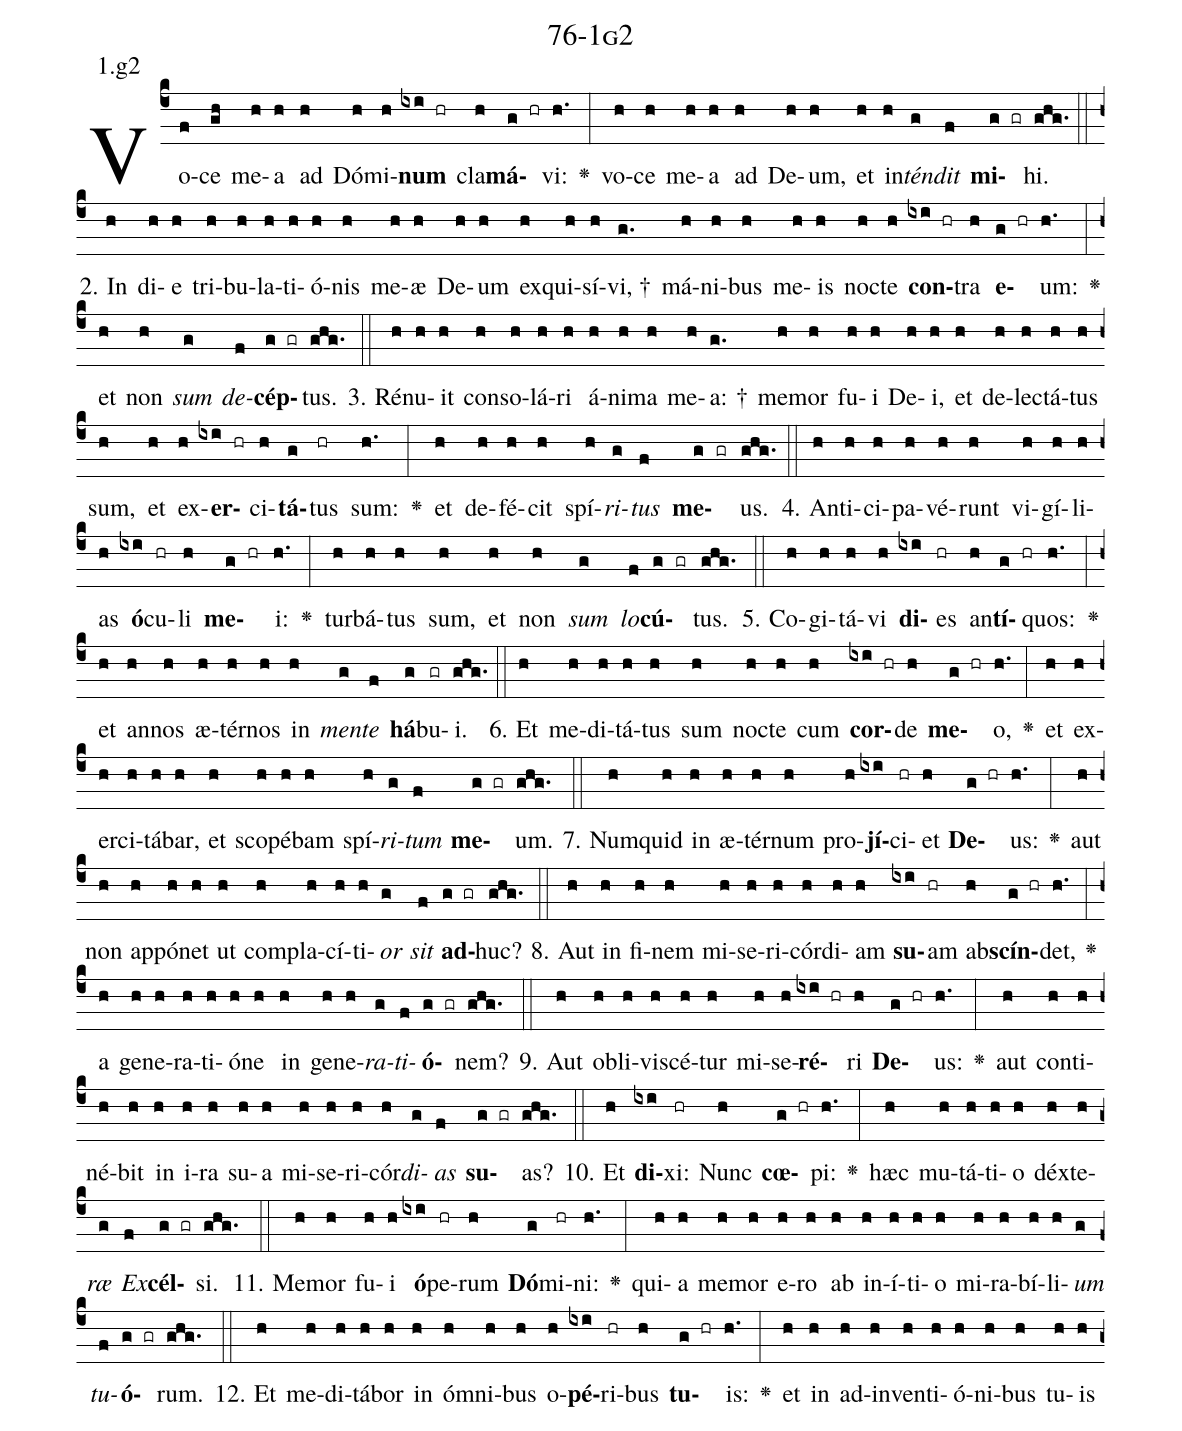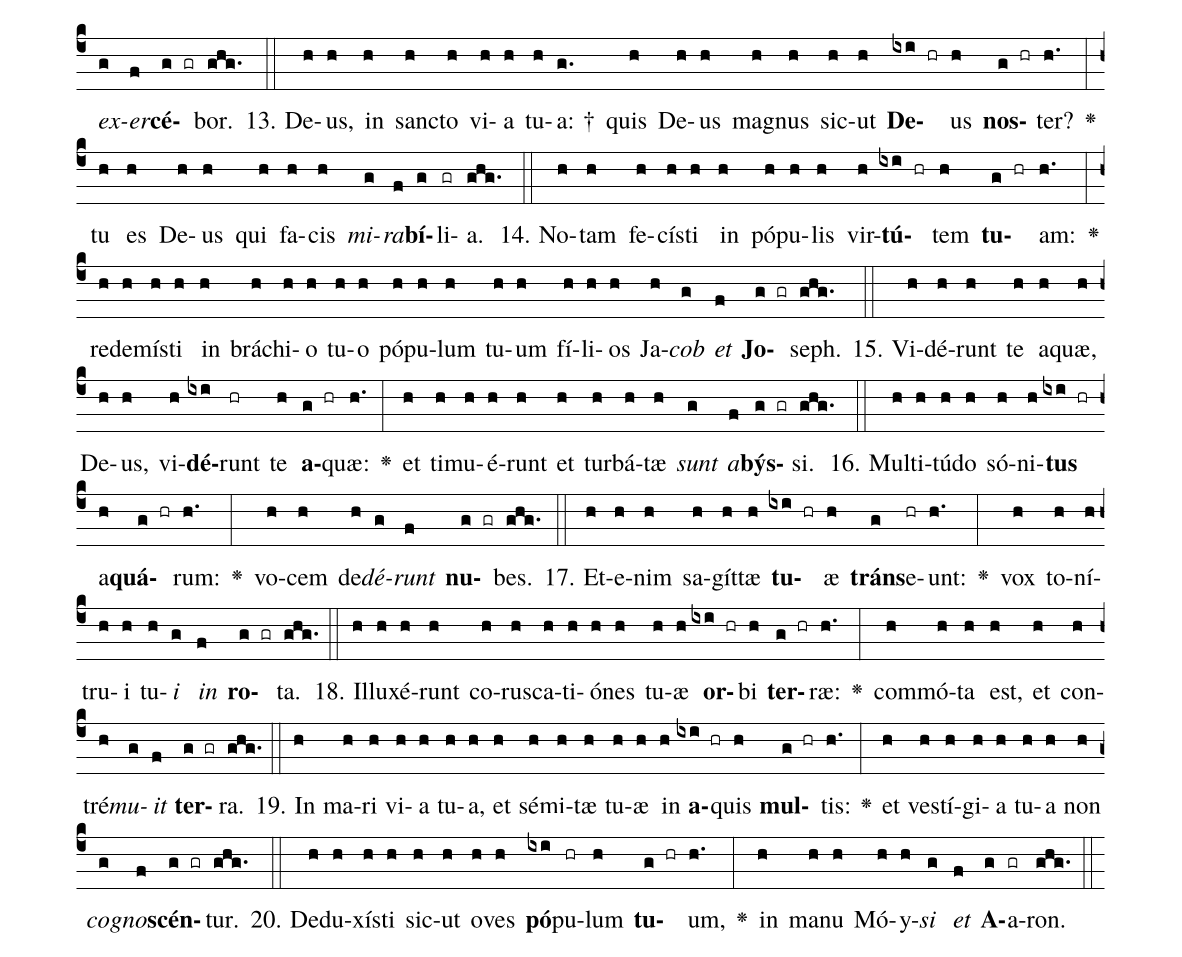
name: 76-1g2;
annotation: 1.g2;
%%
(c4)Vo(f)ce(gh) me(h)a(h) ad(h) Dó(h)mi(h)<b>num</b>(ixi hr) cla(h)<b>má</b>(g hr)vi:(h.) <v>\greheightstar</v>(:) vo(h)ce(h) me(h)a(h) ad(h) De(h)um,(h) et(h) in(h)<i>tén</i>(g)<i>dit</i>(f) <b>mi</b>(g gr)hi.(ghg.) (::)
2. In(h) di(h)e(h) tri(h)bu(h)la(h)ti(h)ó(h)nis(h) me(h)æ(h) De(h)um(h) ex(h)qui(h)sí(h)vi, †(g.) má(h)ni(h)bus(h) me(h)is(h) noc(h)te(h) <b>con</b>(ixi hr)tra(h) <b>e</b>(g hr)um:(h.) <v>\greheightstar</v>(:) et(h) non(h) <i>sum</i>(g) <i>de</i>(f)<b>cép</b>(g gr)tus.(ghg.) (::)
3. Ré(h)nu(h)it(h) con(h)so(h)lá(h)ri(h) á(h)ni(h)ma(h) me(h)a: †(g.) me(h)mor(h) fu(h)i(h) De(h)i,(h) et(h) de(h)lec(h)tá(h)tus(h) sum,(h) et(h) ex(h)<b>er</b>(ixi hr)ci(h)<b>tá</b>(g)tus(hr) sum:(h.) <v>\greheightstar</v>(:) et(h) de(h)fé(h)cit(h) spí(h)<i>ri</i>(g)<i>tus</i>(f) <b>me</b>(g gr)us.(ghg.) (::)
4. An(h)ti(h)ci(h)pa(h)vé(h)runt(h) vi(h)gí(h)li(h)as(h) <b>ó</b>(ixi)cu(hr)li(h) <b>me</b>(g hr)i:(h.) <v>\greheightstar</v>(:) tur(h)bá(h)tus(h) sum,(h) et(h) non(h) <i>sum</i>(g) <i>lo</i>(f)<b>cú</b>(g gr)tus.(ghg.) (::)
5. Co(h)gi(h)tá(h)vi(h) <b>di</b>(ixi)es(hr) an(h)<b>tí</b>(g hr)quos:(h.) <v>\greheightstar</v>(:) et(h) an(h)nos(h) æ(h)tér(h)nos(h) in(h) <i>men</i>(g)<i>te</i>(f) <b>há</b>(g)bu(gr)i.(ghg.) (::)
6. Et(h) me(h)di(h)tá(h)tus(h) sum(h) noc(h)te(h) cum(h) <b>cor</b>(ixi hr)de(h) <b>me</b>(g hr)o,(h.) <v>\greheightstar</v>(:) et(h) ex(h)er(h)ci(h)tá(h)bar,(h) et(h) sco(h)pé(h)bam(h) spí(h)<i>ri</i>(g)<i>tum</i>(f) <b>me</b>(g gr)um.(ghg.) (::)
7. Num(h)quid(h) in(h) æ(h)tér(h)num(h) pro(h)<b>jí</b>(ixi)ci(hr)et(h) <b>De</b>(g hr)us:(h.) <v>\greheightstar</v>(:) aut(h) non(h) ap(h)pó(h)net(h) ut(h) com(h)pla(h)cí(h)ti(h)<i>or</i>(g) <i>sit</i>(f) <b>ad</b>(g gr)huc?(ghg.) (::)
8. Aut(h) in(h) fi(h)nem(h) mi(h)se(h)ri(h)cór(h)di(h)am(h) <b>su</b>(ixi)am(hr) ab(h)<b>scín</b>(g hr)det,(h.) <v>\greheightstar</v>(:) a(h) ge(h)ne(h)ra(h)ti(h)ó(h)ne(h) in(h) ge(h)ne(h)<i>ra</i>(g)<i>ti</i>(f)<b>ó</b>(g gr)nem?(ghg.) (::)
9. Aut(h) ob(h)li(h)vi(h)scé(h)tur(h) mi(h)se(h)<b>ré</b>(ixi hr)ri(h) <b>De</b>(g hr)us:(h.) <v>\greheightstar</v>(:) aut(h) con(h)ti(h)né(h)bit(h) in(h) i(h)ra(h) su(h)a(h) mi(h)se(h)ri(h)cór(h)<i>di</i>(g)<i>as</i>(f) <b>su</b>(g gr)as?(ghg.) (::)
10. Et(h) <b>di</b>(ixi)xi:(hr) Nunc(h) <b>cœ</b>(g hr)pi:(h.) <v>\greheightstar</v>(:) hæc(h) mu(h)tá(h)ti(h)o(h) déx(h)te(h)<i>ræ</i>(g) <i>Ex</i>(f)<b>cél</b>(g gr)si.(ghg.) (::)
11. Me(h)mor(h) fu(h)i(h) <b>ó</b>(ixi)pe(hr)rum(h) <b>Dó</b>(g)mi(hr)ni:(h.) <v>\greheightstar</v>(:) qui(h)a(h) me(h)mor(h) e(h)ro(h) ab(h) in(h)í(h)ti(h)o(h) mi(h)ra(h)bí(h)li(h)<i>um</i>(g) <i>tu</i>(f)<b>ó</b>(g gr)rum.(ghg.) (::)
12. Et(h) me(h)di(h)tá(h)bor(h) in(h) óm(h)ni(h)bus(h) o(h)<b>pé</b>(ixi)ri(hr)bus(h) <b>tu</b>(g hr)is:(h.) <v>\greheightstar</v>(:) et(h) in(h) ad(h)in(h)ven(h)ti(h)ó(h)ni(h)bus(h) tu(h)is(h) <i>ex</i>(g)<i>er</i>(f)<b>cé</b>(g gr)bor.(ghg.) (::)
13. De(h)us,(h) in(h) sanc(h)to(h) vi(h)a(h) tu(h)a: †(g.) quis(h) De(h)us(h) ma(h)gnus(h) sic(h)ut(h) <b>De</b>(ixi hr)us(h) <b>nos</b>(g hr)ter?(h.) <v>\greheightstar</v>(:) tu(h) es(h) De(h)us(h) qui(h) fa(h)cis(h) <i>mi</i>(g)<i>ra</i>(f)<b>bí</b>(g)li(gr)a.(ghg.) (::)
14. No(h)tam(h) fe(h)cís(h)ti(h) in(h) pó(h)pu(h)lis(h) vir(h)<b>tú</b>(ixi hr)tem(h) <b>tu</b>(g hr)am:(h.) <v>\greheightstar</v>(:) red(h)e(h)mís(h)ti(h) in(h) brá(h)chi(h)o(h) tu(h)o(h) pó(h)pu(h)lum(h) tu(h)um(h) fí(h)li(h)os(h) Ja(h)<i>cob</i>(g) <i>et</i>(f) <b>Jo</b>(g gr)seph.(ghg.) (::)
15. Vi(h)dé(h)runt(h) te(h) a(h)quæ,(h) De(h)us,(h) vi(h)<b>dé</b>(ixi)runt(hr) te(h) <b>a</b>(g hr)quæ:(h.) <v>\greheightstar</v>(:) et(h) ti(h)mu(h)é(h)runt(h) et(h) tur(h)bá(h)tæ(h) <i>sunt</i>(g) <i>a</i>(f)<b>býs</b>(g gr)si.(ghg.) (::)
16. Mul(h)ti(h)tú(h)do(h) só(h)ni(h)<b>tus</b>(ixi hr) a(h)<b>quá</b>(g hr)rum:(h.) <v>\greheightstar</v>(:) vo(h)cem(h) de(h)<i>dé</i>(g)<i>runt</i>(f) <b>nu</b>(g gr)bes.(ghg.) (::)
17. Et(h)e(h)nim(h) sa(h)gít(h)tæ(h) <b>tu</b>(ixi hr)æ(h) <b>tráns</b>(g)e(hr)unt:(h.) <v>\greheightstar</v>(:) vox(h) to(h)ní(h)tru(h)i(h) tu(h)<i>i</i>(g) <i>in</i>(f) <b>ro</b>(g gr)ta.(ghg.) (::)
18. Il(h)lu(h)xé(h)runt(h) co(h)rus(h)ca(h)ti(h)ó(h)nes(h) tu(h)æ(h) <b>or</b>(ixi hr)bi(h) <b>ter</b>(g hr)ræ:(h.) <v>\greheightstar</v>(:) com(h)mó(h)ta(h) est,(h) et(h) con(h)tré(h)<i>mu</i>(g)<i>it</i>(f) <b>ter</b>(g gr)ra.(ghg.) (::)
19. In(h) ma(h)ri(h) vi(h)a(h) tu(h)a,(h) et(h) sé(h)mi(h)tæ(h) tu(h)æ(h) in(h) <b>a</b>(ixi hr)quis(h) <b>mul</b>(g hr)tis:(h.) <v>\greheightstar</v>(:) et(h) ves(h)tí(h)gi(h)a(h) tu(h)a(h) non(h) <i>co</i>(g)<i>gno</i>(f)<b>scén</b>(g gr)tur.(ghg.) (::)
20. De(h)du(h)xís(h)ti(h) sic(h)ut(h) o(h)ves(h) <b>pó</b>(ixi)pu(hr)lum(h) <b>tu</b>(g hr)um,(h.) <v>\greheightstar</v>(:) in(h) ma(h)nu(h) Mó(h)y(h)<i>si</i>(g) <i>et</i>(f) <b>A</b>(g)a(gr)ron.(ghg.) (::)
